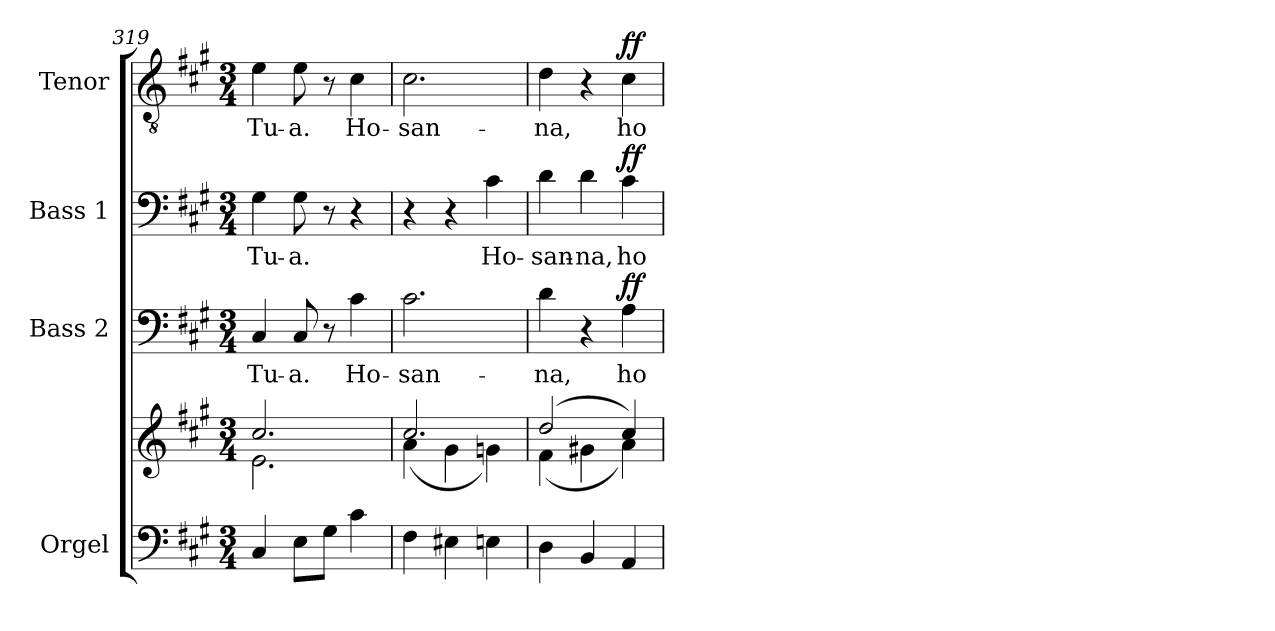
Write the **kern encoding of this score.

**kern	**kern	**kern	**text	**dynam	**kern	**text	**dynam	**kern	**text	**dynam
*part4	*part4	*part3	*part3	*part3	*part2	*part2	*part2	*part1	*part1	*part1
*staff5	*staff4	*staff3	*staff3	*staff3	*staff2	*staff2	*staff2	*staff1	*staff1	*staff1
*I"Orgel	*	*I"Bass 2	*	*	*I"Bass 1	*	*	*I"Tenor	*	*
*I'Org.	*	*I'B2.	*	*	*I'B1.	*	*	*I'T.	*	*
*clefF4	*clefG2	*clefF4	*	*	*clefF4	*	*	*clefGv2	*	*
*k[f#c#g#]	*k[f#c#g#]	*k[f#c#g#]	*	*	*k[f#c#g#]	*	*	*k[f#c#g#]	*	*
*A:	*A:	*A:	*	*	*A:	*	*	*A:	*	*
*M3/4	*M3/4	*M3/4	*	*	*M3/4	*	*	*M3/4	*	*
=319	=319	=319	=319	=319	=319	=319	=319	=319	=319	=319
*	*^	*	*	*	*	*	*	*	*	*
!	!	!	!	!LO:LY:b	!	!	!LO:LY:b	!	!	!LO:LY:b	!
4C#/	2.cc#/	2.e\	4C#/	Tu-	.	4G#\	Tu-	.	4e\	Tu-	.
!	!	!	!	!LO:LY:b	!	!	!LO:LY:b	!	!	!LO:LY:b	!
8E\L	.	.	8C#/	-a.	.	8G#\	-a.	.	8e\	-a.	.
8G#\J	.	.	8r	.	.	8r	.	.	8r	.	.
!	!	!	!	!LO:LY:b	!	!	!	!	!	!LO:LY:b	!
4c#\	.	.	4c#\	Ho-	.	4r	.	.	4c#\	Ho-	.
=320	=320	=320	=320	=320	=320	=320	=320	=320	=320	=320	=320
!	!	!	!	!LO:LY:b	!	!	!	!	!	!LO:LY:b	!
4F#\	2.cc#/	(<4a\	2.c#\	-san-	.	4r	.	.	2.c#\	-san-	.
4E#X\	.	4g#\	.	.	.	4r	.	.	.	.	.
!	!	!	!	!	!	!	!LO:LY:b	!	!	!	!
4En\	.	4gn\)	.	.	.	4c#\	Ho-	.	.	.	.
=321	=321	=321	=321	=321	=321	=321	=321	=321	=321	=321	=321
!	!	!	!	!LO:LY:b	!	!	!LO:LY:b	!	!	!LO:LY:b	!
4D\	(2dd/	(<4f#\	4d\	-na,	.	4d\	-san-	.	4d\	-na,	.
!	!	!	!	!	!	!	!LO:LY:b	!	!	!	!
4BB/	.	4g#X\	4r	.	.	4d\	-na,	.	4r	.	.
!	!	!	!	!LO:LY:b	!LO:DY:a	!	!LO:LY:b	!LO:DY:a	!	!LO:LY:b	!LO:DY:a
4AA/	4cc#/)	4a\)	4A\	ho-	ff	4c#\	ho-	ff	4c#\	ho-	ff
*	*v	*v	*	*	*	*	*	*	*	*	*
=	=	=	=	=	=	=	=	=	=	=
*-	*-	*-	*-	*-	*-	*-	*-	*-	*-	*-
